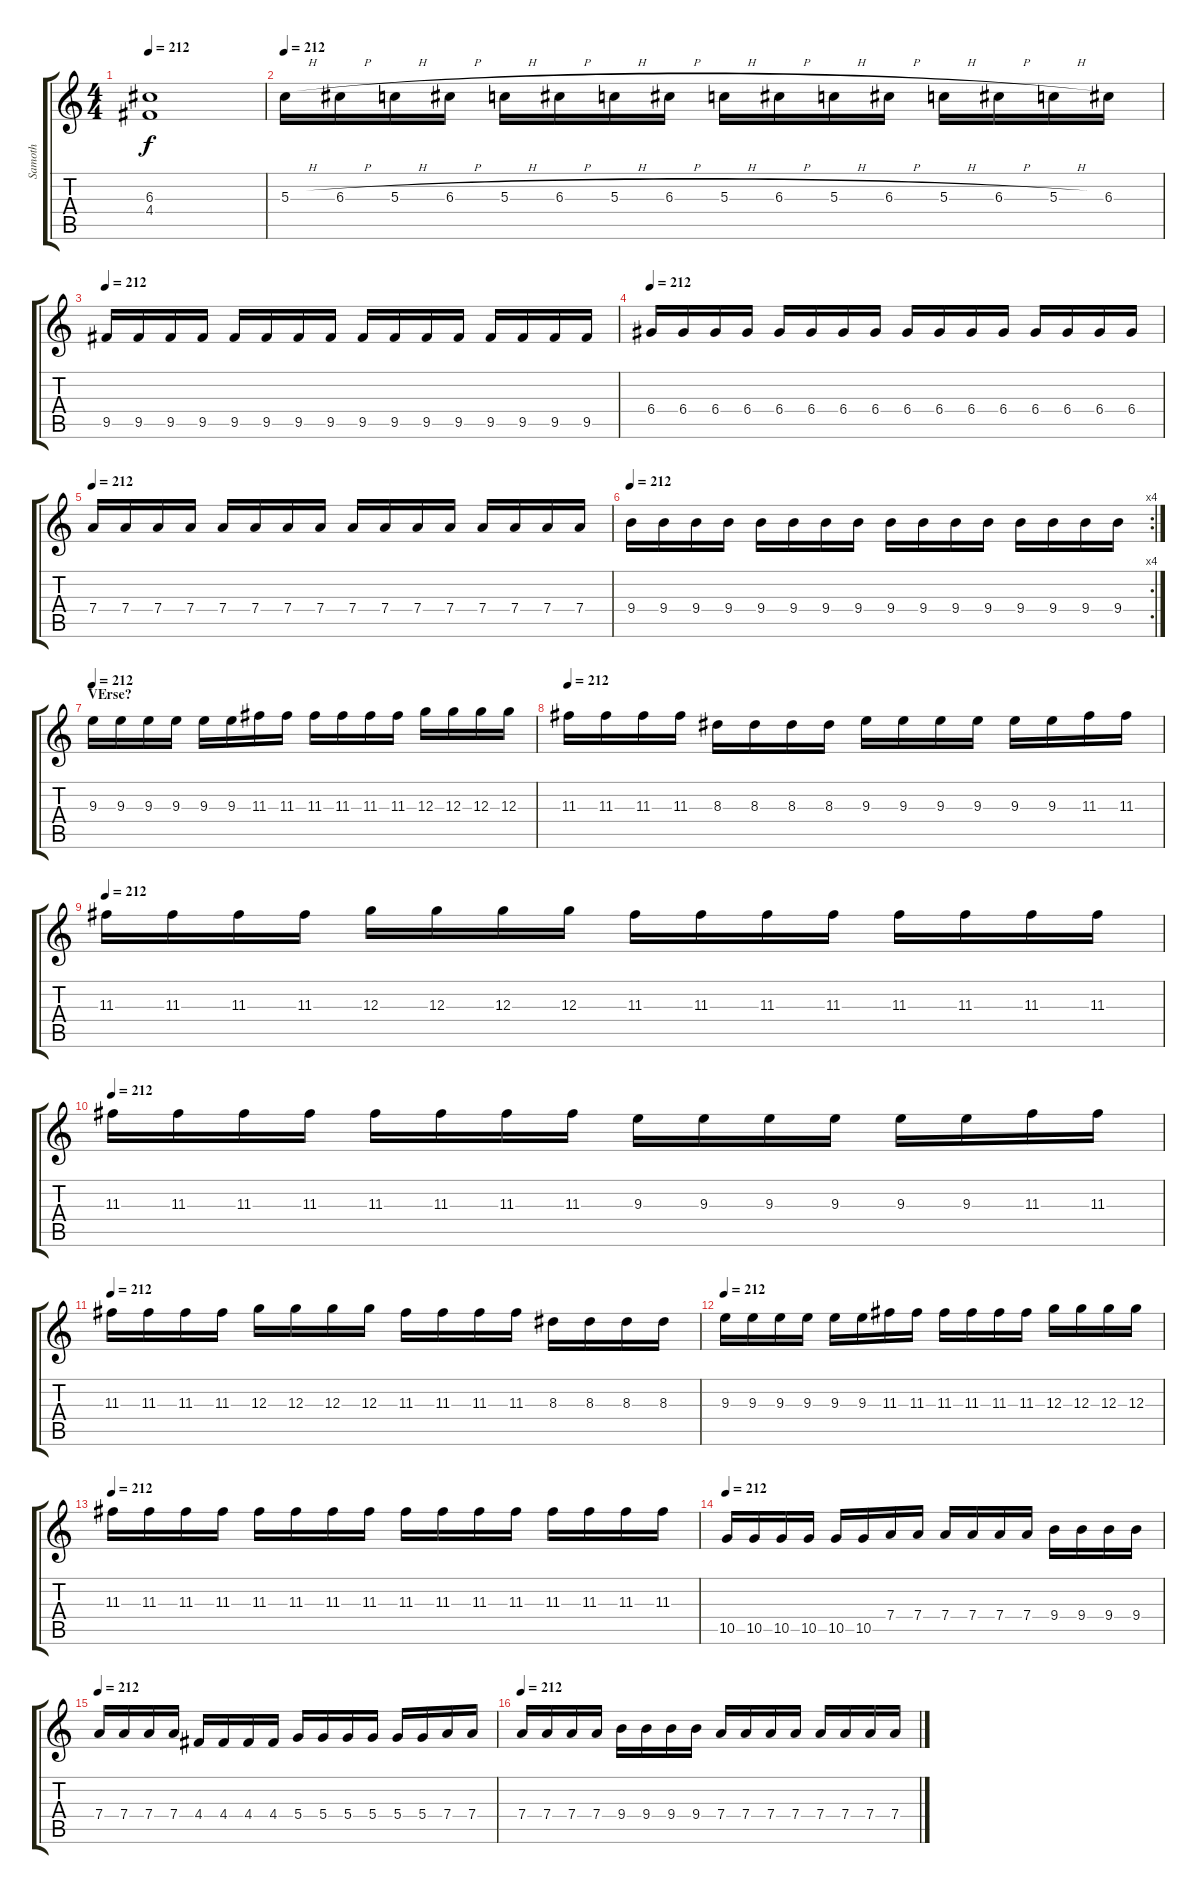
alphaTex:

\track ("Samoth" "Samoth") {instrument distortionguitar}
\staff {score tabs}
\tuning (E4 B3 G3 D3 A2 E2) {hide}
\ts (4 4)
\tempo 212
\clef g2
\ks c
(6.3 4.4).1{dy f} |
\tempo 212
5.3{h}.16 6.3{h}.16 5.3{h}.16 6.3{h}.16 5.3{h}.16 6.3{h}.16 5.3{h}.16 6.3{h}.16 5.3{h}.16 6.3{h}.16 5.3{h}.16 6.3{h}.16 5.3{h}.16 6.3{h}.16 5.3{h}.16 6.3.16 |
\tempo 212
9.5.16 9.5.16 9.5.16 9.5.16 9.5.16 9.5.16 9.5.16 9.5.16 9.5.16 9.5.16 9.5.16 9.5.16 9.5.16 9.5.16 9.5.16 9.5.16 |
\tempo 212
6.4.16 6.4.16 6.4.16 6.4.16 6.4.16 6.4.16 6.4.16 6.4.16 6.4.16 6.4.16 6.4.16 6.4.16 6.4.16 6.4.16 6.4.16 6.4.16 |
\tempo 212
7.4.16 7.4.16 7.4.16 7.4.16 7.4.16 7.4.16 7.4.16 7.4.16 7.4.16 7.4.16 7.4.16 7.4.16 7.4.16 7.4.16 7.4.16 7.4.16 |
\rc 4
\tempo 212
9.4.16 9.4.16 9.4.16 9.4.16 9.4.16 9.4.16 9.4.16 9.4.16 9.4.16 9.4.16 9.4.16 9.4.16 9.4.16 9.4.16 9.4.16 9.4.16 |
\section ("" "VErse?")
\tempo 212
9.3.16 9.3.16 9.3.16 9.3.16 9.3.16 9.3.16 11.3.16 11.3.16 11.3.16 11.3.16 11.3.16 11.3.16 12.3.16 12.3.16 12.3.16 12.3.16 |
\tempo 212
11.3.16 11.3.16 11.3.16 11.3.16 8.3.16 8.3.16 8.3.16 8.3.16 9.3.16 9.3.16 9.3.16 9.3.16 9.3.16 9.3.16 11.3.16 11.3.16 |
\tempo 212
11.3.16 11.3.16 11.3.16 11.3.16 12.3.16 12.3.16 12.3.16 12.3.16 11.3.16 11.3.16 11.3.16 11.3.16 11.3.16 11.3.16 11.3.16 11.3.16 |
\tempo 212
11.3.16 11.3.16 11.3.16 11.3.16 11.3.16 11.3.16 11.3.16 11.3.16 9.3.16 9.3.16 9.3.16 9.3.16 9.3.16 9.3.16 11.3.16 11.3.16 |
\tempo 212
11.3.16 11.3.16 11.3.16 11.3.16 12.3.16 12.3.16 12.3.16 12.3.16 11.3.16 11.3.16 11.3.16 11.3.16 8.3.16 8.3.16 8.3.16 8.3.16 |
\tempo 212
9.3.16 9.3.16 9.3.16 9.3.16 9.3.16 9.3.16 11.3.16 11.3.16 11.3.16 11.3.16 11.3.16 11.3.16 12.3.16 12.3.16 12.3.16 12.3.16 |
\tempo 212
11.3.16 11.3.16 11.3.16 11.3.16 11.3.16 11.3.16 11.3.16 11.3.16 11.3.16 11.3.16 11.3.16 11.3.16 11.3.16 11.3.16 11.3.16 11.3.16 |
\tempo 212
10.5.16 10.5.16 10.5.16 10.5.16 10.5.16 10.5.16 7.4.16 7.4.16 7.4.16 7.4.16 7.4.16 7.4.16 9.4.16 9.4.16 9.4.16 9.4.16 |
\tempo 212
7.4.16 7.4.16 7.4.16 7.4.16 4.4.16 4.4.16 4.4.16 4.4.16 5.4.16 5.4.16 5.4.16 5.4.16 5.4.16 5.4.16 7.4.16 7.4.16 |
\tempo 212
7.4.16 7.4.16 7.4.16 7.4.16 9.4.16 9.4.16 9.4.16 9.4.16 7.4.16 7.4.16 7.4.16 7.4.16 7.4.16 7.4.16 7.4.16 7.4.16
